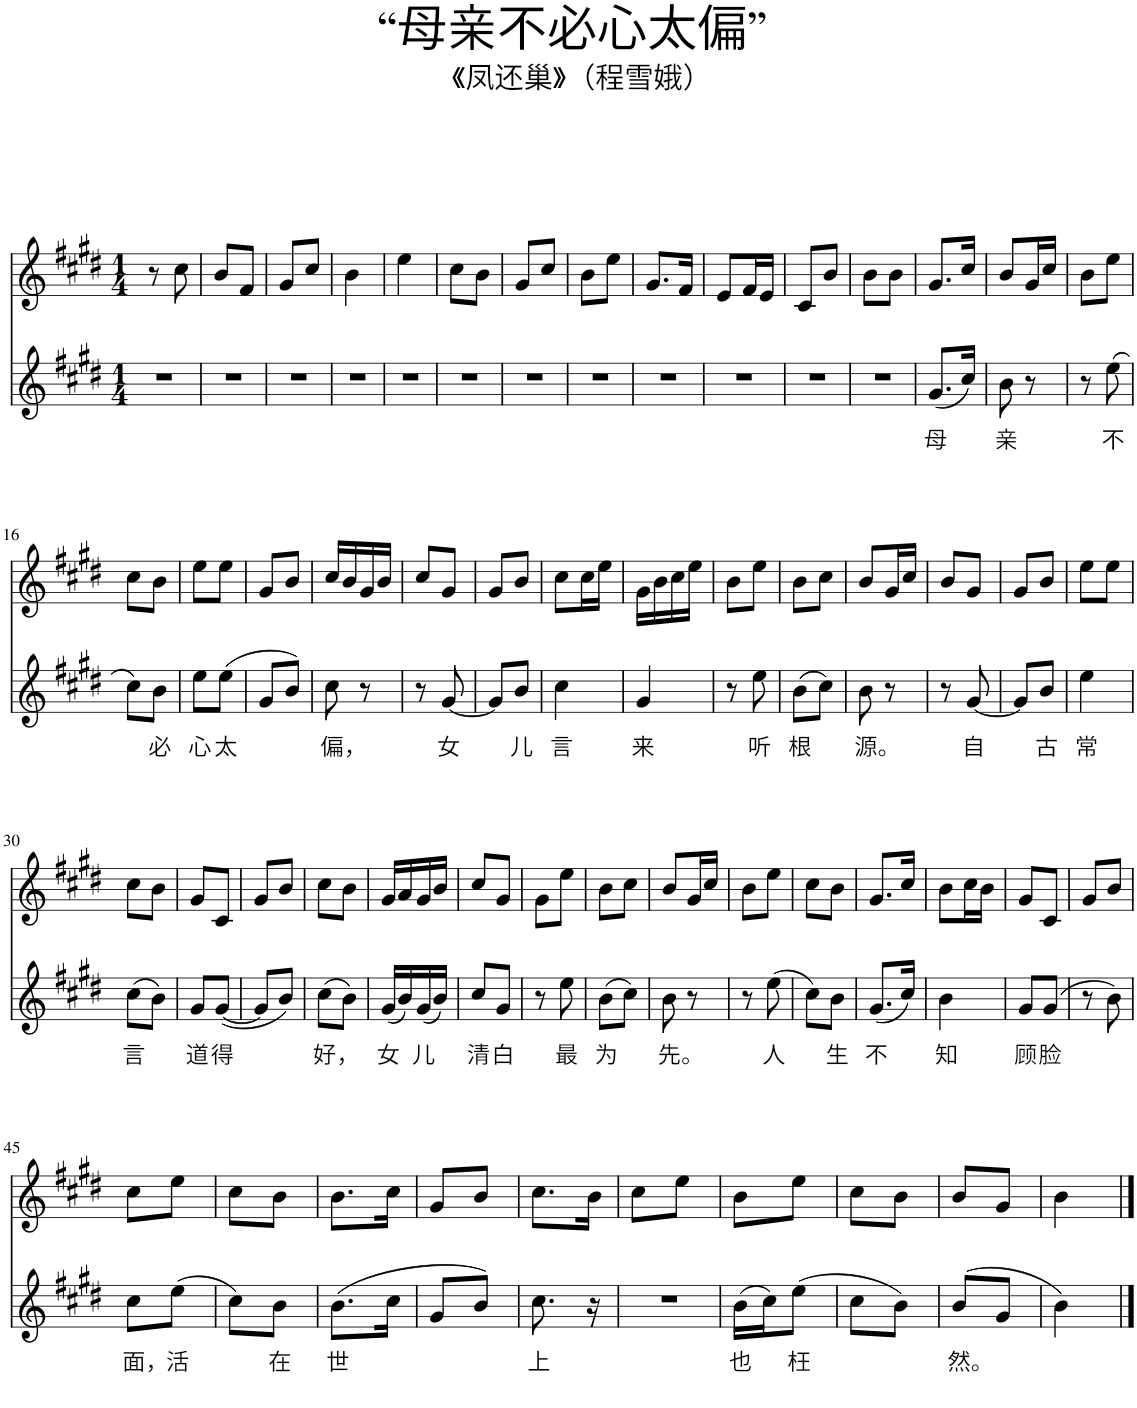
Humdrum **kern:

**kern	**text	**kern
*part2	*part2	*part1
*staff2	*staff2	*staff1
*I"Piano	*	*I"Piano
*I'Pno	*	*I'Pno
*clefG2	*	*clefG2
*k[f#c#g#d#]	*	*k[f#c#g#d#]
*M1/4	*	*M1/4
=1	=1	=1
4r	.	8r
.	.	8cc#\
=2	=2	=2
4r	.	8b/L
.	.	8f#/J
=3	=3	=3
4r	.	8g#/L
.	.	8cc#/J
=4	=4	=4
4r	.	4b\
=5	=5	=5
4r	.	4ee\
=6	=6	=6
4r	.	8cc#\L
.	.	8b\J
=7	=7	=7
4r	.	8g#/L
.	.	8cc#/J
=8	=8	=8
4r	.	8b\L
.	.	8ee\J
=9	=9	=9
4r	.	8.g#/L
.	.	16f#/Jk
=10	=10	=10
4r	.	8e/L
.	.	16f#/L
.	.	16e/JJ
=11	=11	=11
4r	.	8c#/L
.	.	8b/J
=12	=12	=12
4r	.	8b\L
.	.	8b\J
=13	=13	=13
!	!LO:LY:b	!
(8.g#/L	母	8.g#/L
16cc#/Jk)	.	16cc#/Jk
=14	=14	=14
!	!LO:LY:b	!
8b\	亲	8b/L
8r	.	16g#/L
.	.	16cc#/JJ
=15	=15	=15
8r	.	8b\L
!	!LO:LY:b	!
(8ee\	不	8ee\J
!!LO:LB:g=z
=16	=16	=16
8cc#\L)	.	8cc#\L
!	!LO:LY:b	!
8b\J	必	8b\J
=17	=17	=17
!	!LO:LY:b	!
8ee\L	心	8ee\L
!	!LO:LY:b	!
(8ee\J	太	8ee\J
=18	=18	=18
8g#/L	.	8g#/L
8b/J)	.	8b/J
=19	=19	=19
!	!LO:LY:b	!
8cc#\	偏，	16cc#/LL
.	.	16b/
8r	.	16g#/
.	.	16b/JJ
=20	=20	=20
8r	.	8cc#/L
!	!LO:LY:b	!
[8g#/	女	8g#/J
=21	=21	=21
8g#/L]	.	8g#/L
!	!LO:LY:b	!
8b/J	儿	8b/J
=22	=22	=22
!	!LO:LY:b	!
4cc#\	言	8cc#\L
.	.	16cc#\L
.	.	16ee\JJ
=23	=23	=23
!	!LO:LY:b	!
4g#/	来	16g#\LL
.	.	16b\
.	.	16cc#\
.	.	16ee\JJ
=24	=24	=24
8r	.	8b\L
!	!LO:LY:b	!
8ee\	听	8ee\J
=25	=25	=25
!	!LO:LY:b	!
(8b\L	根	8b\L
8cc#\J)	.	8cc#\J
=26	=26	=26
!	!LO:LY:b	!
8b\	源。	8b/L
8r	.	16g#/L
.	.	16cc#/JJ
=27	=27	=27
8r	.	8b/L
!	!LO:LY:b	!
[8g#/	自	8g#/J
=28	=28	=28
8g#/L]	.	8g#/L
!	!LO:LY:b	!
8b/J	古	8b/J
=29	=29	=29
!	!LO:LY:b	!
4ee\	常	8ee\L
.	.	8ee\J
!!LO:LB:g=z
=30	=30	=30
!	!LO:LY:b	!
(8cc#\L	言	8cc#\L
8b\J)	.	8b\J
=31	=31	=31
!	!LO:LY:b	!
8g#/L	道	8g#/L
!	!LO:LY:b	!
([8g#/J	得	8c#/J
=32	=32	=32
8g#/L]	.	8g#/L
8b/J)	.	8b/J
=33	=33	=33
!	!LO:LY:b	!
(8cc#\L	好，	8cc#\L
8b\J)	.	8b\J
=34	=34	=34
!	!LO:LY:b	!
(16g#/LL	女	16g#/LL
16b/)	.	16a/
!	!LO:LY:b	!
(16g#/	儿	16g#/
16b/JJ)	.	16b/JJ
=35	=35	=35
!	!LO:LY:b	!
8cc#/L	清	8cc#/L
!	!LO:LY:b	!
8g#/J	白	8g#/J
=36	=36	=36
8r	.	8g#\L
!	!LO:LY:b	!
8ee\	最	8ee\J
=37	=37	=37
!	!LO:LY:b	!
(8b\L	为	8b\L
8cc#\J)	.	8cc#\J
=38	=38	=38
!	!LO:LY:b	!
8b\	先。	8b/L
8r	.	16g#/L
.	.	16cc#/JJ
=39	=39	=39
8r	.	8b\L
!	!LO:LY:b	!
(8ee\	人	8ee\J
=40	=40	=40
8cc#\L)	.	8cc#\L
!	!LO:LY:b	!
8b\J	生	8b\J
=41	=41	=41
!	!LO:LY:b	!
(8.g#/L	不	8.g#/L
16cc#/Jk)	.	16cc#/Jk
=42	=42	=42
!	!LO:LY:b	!
4b\	知	8b\L
.	.	16cc#\L
.	.	16b\JJ
=43	=43	=43
!	!LO:LY:b	!
8g#/L	顾	8g#/L
!	!LO:LY:b	!
(8g#/J	脸	8c#/J
=44	=44	=44
8r	.	8g#/L
8b\)	.	8b/J
!!LO:LB:g=z
=45	=45	=45
!	!LO:LY:b	!
8cc#\L	面，	8cc#\L
!	!LO:LY:b	!
(8ee\J	活	8ee\J
=46	=46	=46
8cc#\L)	.	8cc#\L
!	!LO:LY:b	!
8b\J	在	8b\J
=47	=47	=47
!	!LO:LY:b	!
(8.b\L	世	8.b\L
16cc#\Jk	.	16cc#\Jk
=48	=48	=48
8g#/L	.	8g#/L
8b/J)	.	8b/J
=49	=49	=49
!	!LO:LY:b	!
8.cc#\	上	8.cc#\L
16r	.	16b\Jk
=50	=50	=50
4r	.	8cc#\L
.	.	8ee\J
=51	=51	=51
!	!LO:LY:b	!
(16b\LL	也	8b\L
16cc#\J)	.	.
!	!LO:LY:b	!
(8ee\J	枉	8ee\J
=52	=52	=52
8cc#\L	.	8cc#\L
8b\J)	.	8b\J
=53	=53	=53
!	!LO:LY:b	!
(8b/L	然。	8b/L
8g#/J	.	8g#/J
=54	=54	=54
4b\)	.	4b\
==	==	==
*-	*-	*-
